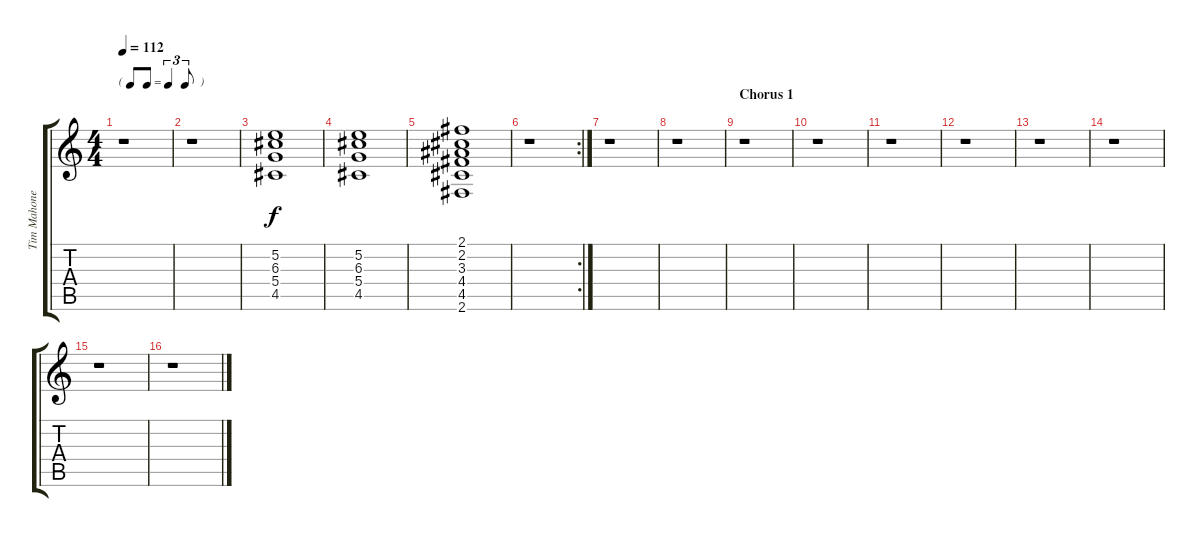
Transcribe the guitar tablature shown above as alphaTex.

\track ("Tim Mahoney Clean" "Tim Mahone") {instrument acousticguitarsteel}
\staff {score tabs}
\tuning (E4 B3 G3 D3 A2 E2) {hide}
\ts (4 4)
\tf triplet8th
\tempo 112
\clef g2
\ks c
r.1{dy f} |
r.1 |
(5.2 6.3 5.4 4.5).1 |
(5.2 6.3 5.4 4.5).1 |
(2.1 2.2 3.3 4.4 4.5 2.6).1 |
\rc 2
r.1 |
r.1 |
r.1 |
\section ("" "Chorus 1")
r.1 |
r.1 |
r.1 |
r.1 |
r.1 |
r.1 |
r.1 |
r.1
